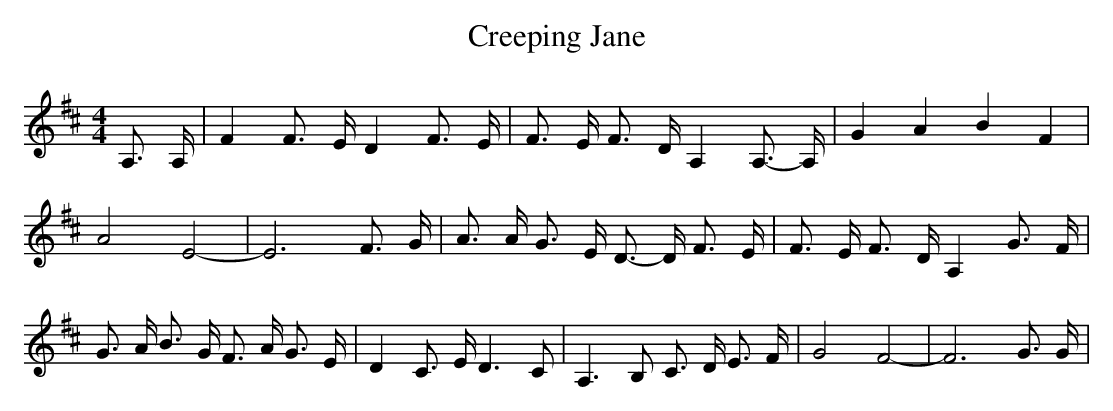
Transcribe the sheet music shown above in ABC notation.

X:1
T:Creeping Jane
M:4/4
L:1/8
K:D
 A,3/2 A,/2| F2 F3/2 E/2 D2 F3/2 E/2| F3/2 E/2 F3/2 D/2 A,2 A,3/2- A,/2|\
 G2 A2 B2 F2| A4 E4-| E6 F3/2 G/2| A3/2 A/2 G3/2 E/2 D3/2- D/2 F3/2 E/2|\
 F3/2 E/2 F3/2 D/2 A,2 G3/2 F/2| G3/2 A/2 B3/2 G/2 F3/2 A/2 G3/2 E/2|\
 D2 C3/2 E/2 D3 C| A,3 B, C3/2 D/2 E3/2 F/2| G4 F4-| F6 G3/2 G/2|
